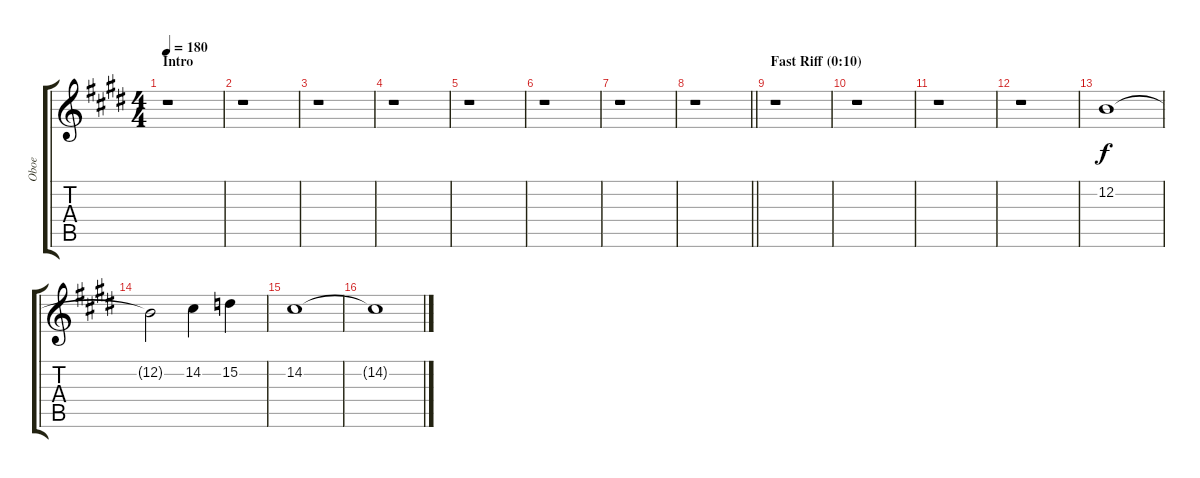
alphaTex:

\track ("Oboe" "Oboe") {instrument oboe}
\staff {score tabs}
\tuning (E4 B3 G3 D3 A2 E2) {hide}
\ts (4 4)
\section ("" "Intro")
\tempo 180
\clef g2
\ks c#minor
r.1{dy f instrument oboe} |
r.1 |
r.1 |
r.1 |
r.1 |
r.1 |
r.1 |
\barLineRight lightlight
r.1 |
\section ("" "Fast Riff (0:10)")
r.1 |
r.1 |
r.1 |
r.1 |
12.2.1{volume 8} |
12.2{t}.2 14.2.4 15.2.4 |
14.2.1 |
14.2{t}.1{volume 0}
